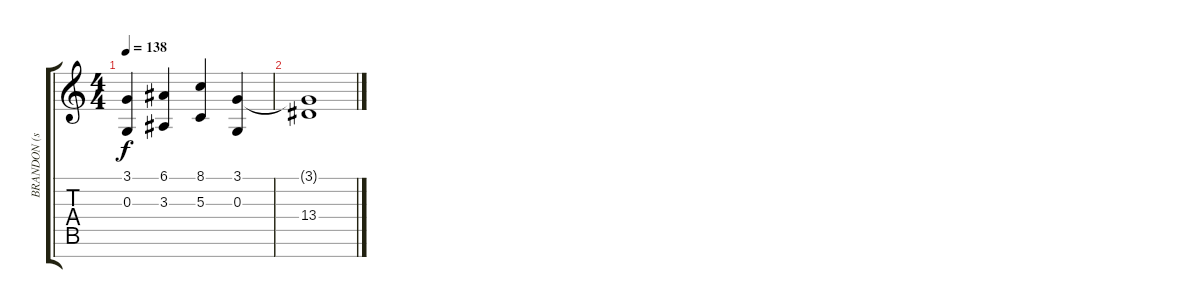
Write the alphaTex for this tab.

\track ("BRANDON (synth)" "BRANDON (s") {instrument stringensemble1}
\staff {score tabs}
\tuning (E4 B3 G3 D3 A2 E2 B1) {hide}
\ts (4 4)
\tempo 138
\clef g2
\ks c
(3.1 0.3).4{dy f} (6.1 3.3).4 (8.1 5.3).4 (3.1 0.3).4 |
(3.1{t} 13.4{t}).1
